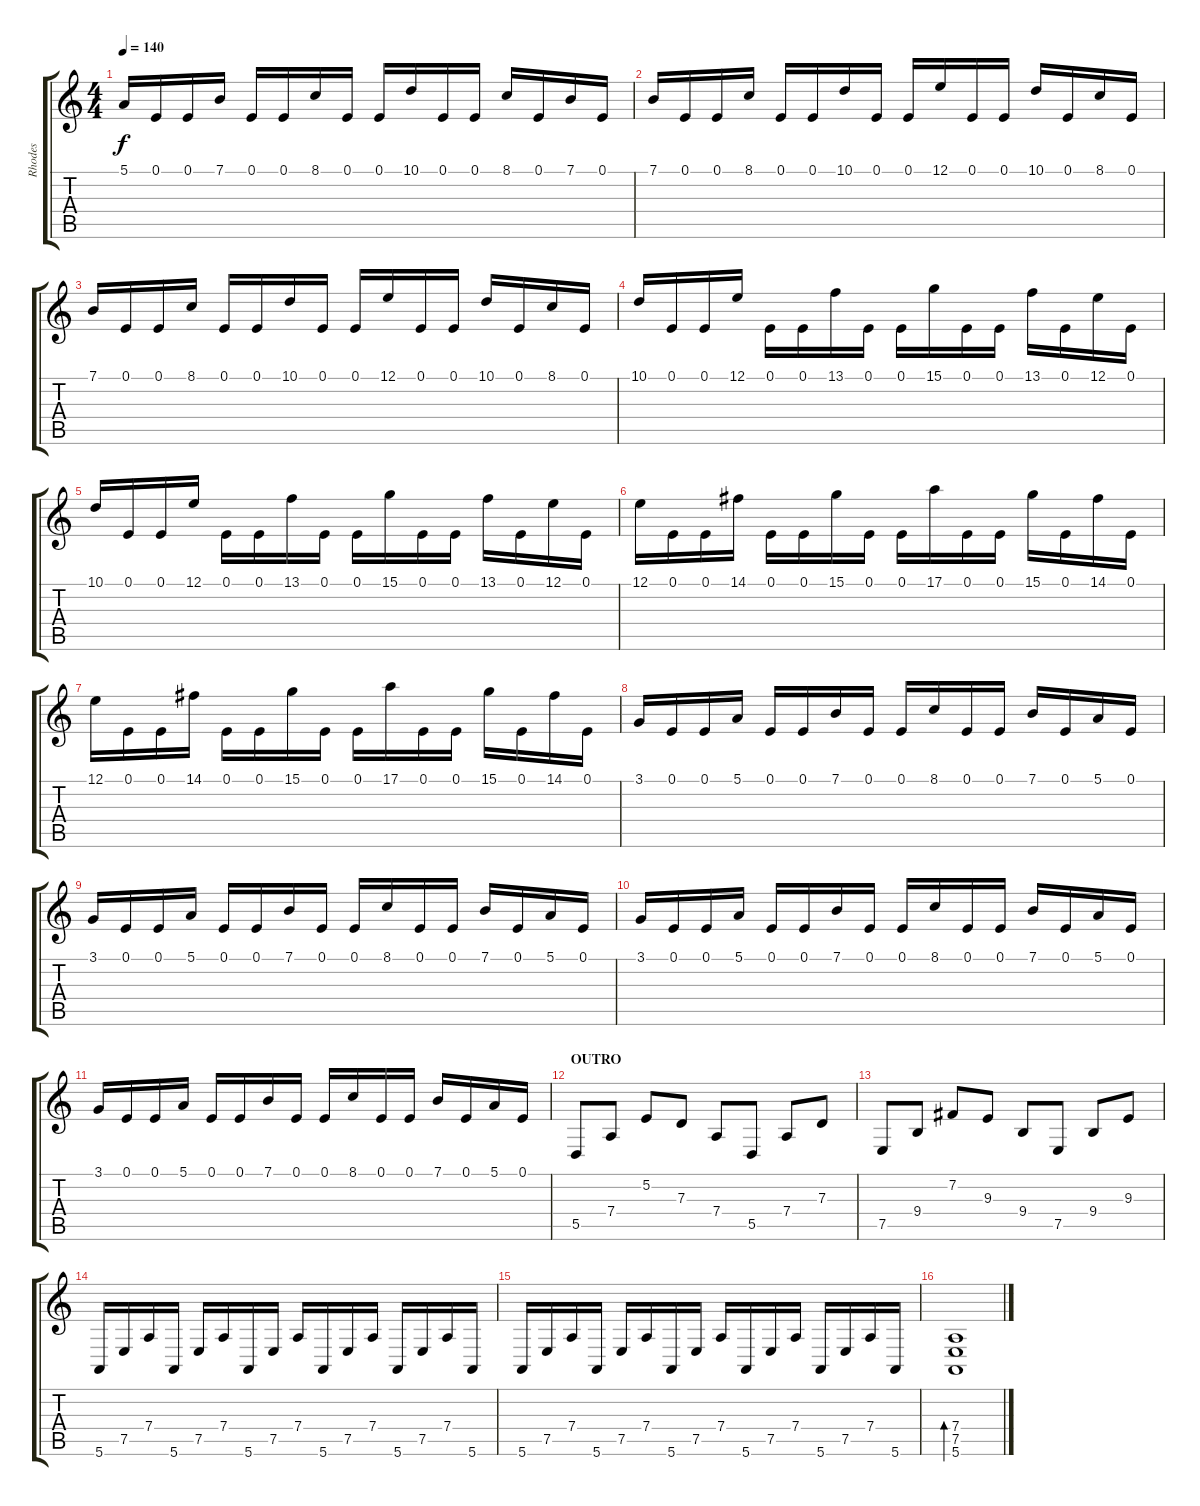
\track ("Rhodes" "Rhodes") {instrument electricpiano1}
\staff {score tabs}
\tuning (E4 B3 G3 D3 A2 E2) {hide}
\ts (4 4)
\tempo 140
\clef g2
\ks c
5.1.16{dy f} 0.1.16 0.1.16 7.1.16 0.1.16 0.1.16 8.1.16 0.1.16 0.1.16 10.1.16 0.1.16 0.1.16 8.1.16 0.1.16 7.1.16 0.1.16 |
7.1.16 0.1.16 0.1.16 8.1.16 0.1.16 0.1.16 10.1.16 0.1.16 0.1.16 12.1.16 0.1.16 0.1.16 10.1.16 0.1.16 8.1.16 0.1.16 |
7.1.16 0.1.16 0.1.16 8.1.16 0.1.16 0.1.16 10.1.16 0.1.16 0.1.16 12.1.16 0.1.16 0.1.16 10.1.16 0.1.16 8.1.16 0.1.16 |
10.1.16 0.1.16 0.1.16 12.1.16 0.1.16 0.1.16 13.1.16 0.1.16 0.1.16 15.1.16 0.1.16 0.1.16 13.1.16 0.1.16 12.1.16 0.1.16 |
10.1.16 0.1.16 0.1.16 12.1.16 0.1.16 0.1.16 13.1.16 0.1.16 0.1.16 15.1.16 0.1.16 0.1.16 13.1.16 0.1.16 12.1.16 0.1.16 |
12.1.16 0.1.16 0.1.16 14.1.16 0.1.16 0.1.16 15.1.16 0.1.16 0.1.16 17.1.16 0.1.16 0.1.16 15.1.16 0.1.16 14.1.16 0.1.16 |
12.1.16 0.1.16 0.1.16 14.1.16 0.1.16 0.1.16 15.1.16 0.1.16 0.1.16 17.1.16 0.1.16 0.1.16 15.1.16 0.1.16 14.1.16 0.1.16 |
3.1.16 0.1.16 0.1.16 5.1.16 0.1.16 0.1.16 7.1.16 0.1.16 0.1.16 8.1.16 0.1.16 0.1.16 7.1.16 0.1.16 5.1.16 0.1.16 |
3.1.16 0.1.16 0.1.16 5.1.16 0.1.16 0.1.16 7.1.16 0.1.16 0.1.16 8.1.16 0.1.16 0.1.16 7.1.16 0.1.16 5.1.16 0.1.16 |
3.1.16 0.1.16 0.1.16 5.1.16 0.1.16 0.1.16 7.1.16 0.1.16 0.1.16 8.1.16 0.1.16 0.1.16 7.1.16 0.1.16 5.1.16 0.1.16 |
3.1.16 0.1.16 0.1.16 5.1.16 0.1.16 0.1.16 7.1.16 0.1.16 0.1.16 8.1.16 0.1.16 0.1.16 7.1.16 0.1.16 5.1.16 0.1.16 |
\section ("" "OUTRO")
5.5.8 7.4.8 5.2.8 7.3.8 7.4.8 5.5.8 7.4.8 7.3.8 |
7.5.8 9.4.8 7.2.8 9.3.8 9.4.8 7.5.8 9.4.8 9.3.8 |
5.6.16 7.5.16 7.4.16 5.6.16 7.5.16 7.4.16 5.6.16 7.5.16 7.4.16 5.6.16 7.5.16 7.4.16 5.6.16 7.5.16 7.4.16 5.6.16 |
5.6.16 7.5.16 7.4.16 5.6.16 7.5.16 7.4.16 5.6.16 7.5.16 7.4.16 5.6.16 7.5.16 7.4.16 5.6.16 7.5.16 7.4.16 5.6.16 |
(7.4 7.5 5.6).1{bd 480 volume 0}
